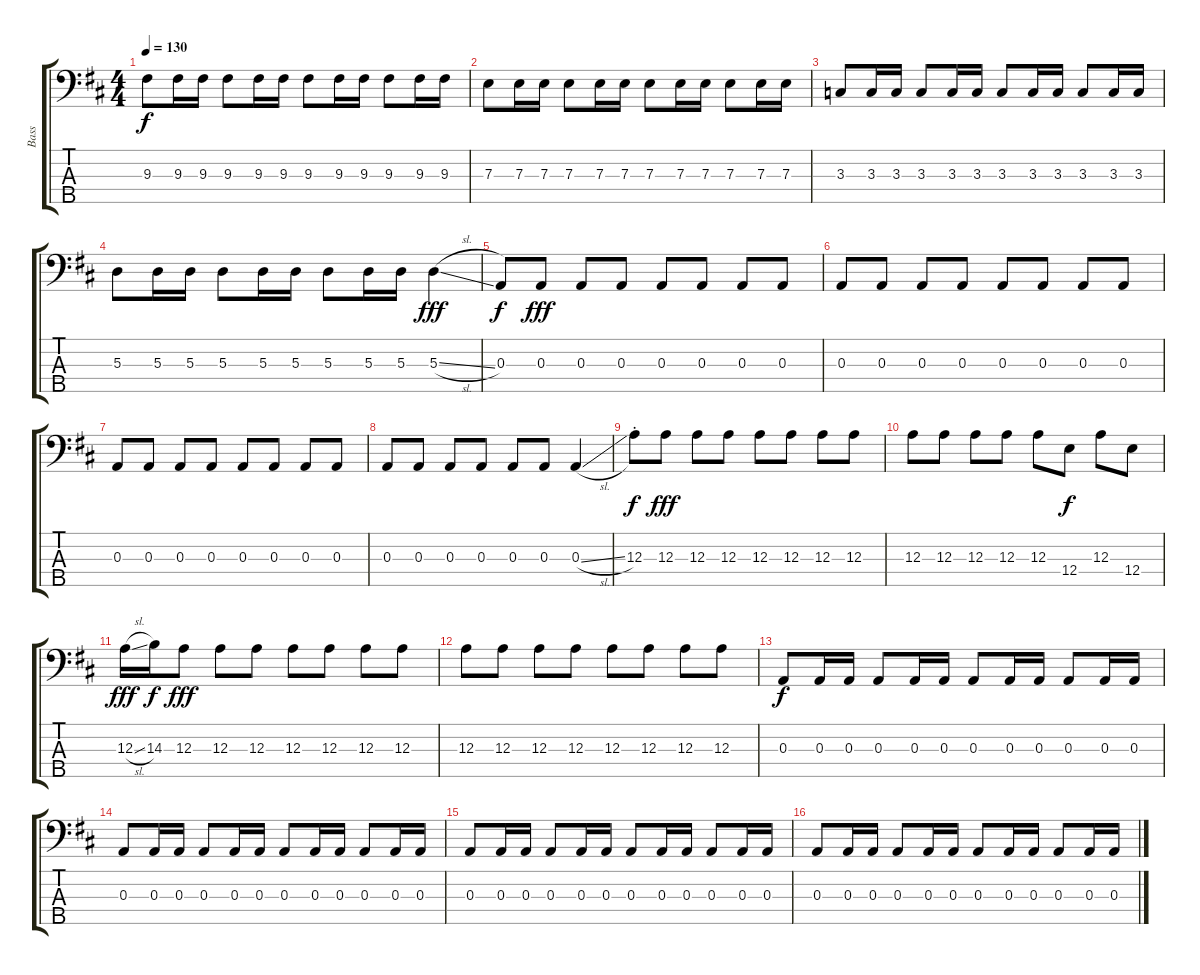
\track ("Bass" "Bass") {instrument electricbassfinger}
\staff {score tabs}
\tuning (G2 D2 A1 E1 B0) {hide}
\ts (4 4)
\tempo 130
\clef f4
\ks d
9.3.8{dy f} 9.3.16 9.3.16 9.3.8 9.3.16 9.3.16 9.3.8 9.3.16 9.3.16 9.3.8 9.3.16 9.3.16 |
7.3.8 7.3.16 7.3.16 7.3.8 7.3.16 7.3.16 7.3.8 7.3.16 7.3.16 7.3.8 7.3.16 7.3.16 |
3.3.8 3.3.16 3.3.16 3.3.8 3.3.16 3.3.16 3.3.8 3.3.16 3.3.16 3.3.8 3.3.16 3.3.16 |
5.3.8 5.3.16 5.3.16 5.3.8 5.3.16 5.3.16 5.3.8 5.3.16 5.3.16 5.3{sl}.4{dy fff} |
0.3.8{dy f} 0.3.8{dy fff} 0.3.8 0.3.8 0.3.8 0.3.8 0.3.8 0.3.8 |
0.3.8 0.3.8 0.3.8 0.3.8 0.3.8 0.3.8 0.3.8 0.3.8 |
0.3.8 0.3.8 0.3.8 0.3.8 0.3.8 0.3.8 0.3.8 0.3.8 |
0.3.8 0.3.8 0.3.8 0.3.8 0.3.8 0.3.8 0.3{sl}.4 |
12.3{st}.8{dy f} 12.3.8{dy fff} 12.3.8 12.3.8 12.3.8 12.3.8 12.3.8 12.3.8 |
12.3.8 12.3.8 12.3.8 12.3.8 12.3.8 12.4.8{dy f} 12.3.8 12.4.8 |
12.3{sl}.16{dy fff} 14.3.16{dy f} 12.3.8{dy fff} 12.3.8 12.3.8 12.3.8 12.3.8 12.3.8 12.3.8 |
12.3.8 12.3.8 12.3.8 12.3.8 12.3.8 12.3.8 12.3.8 12.3.8 |
0.3.8{dy f} 0.3.16 0.3.16 0.3.8 0.3.16 0.3.16 0.3.8 0.3.16 0.3.16 0.3.8 0.3.16 0.3.16 |
0.3.8 0.3.16 0.3.16 0.3.8 0.3.16 0.3.16 0.3.8 0.3.16 0.3.16 0.3.8 0.3.16 0.3.16 |
0.3.8 0.3.16 0.3.16 0.3.8 0.3.16 0.3.16 0.3.8 0.3.16 0.3.16 0.3.8 0.3.16 0.3.16 |
0.3.8 0.3.16 0.3.16 0.3.8 0.3.16 0.3.16 0.3.8 0.3.16 0.3.16 0.3.8 0.3.16 0.3.16
